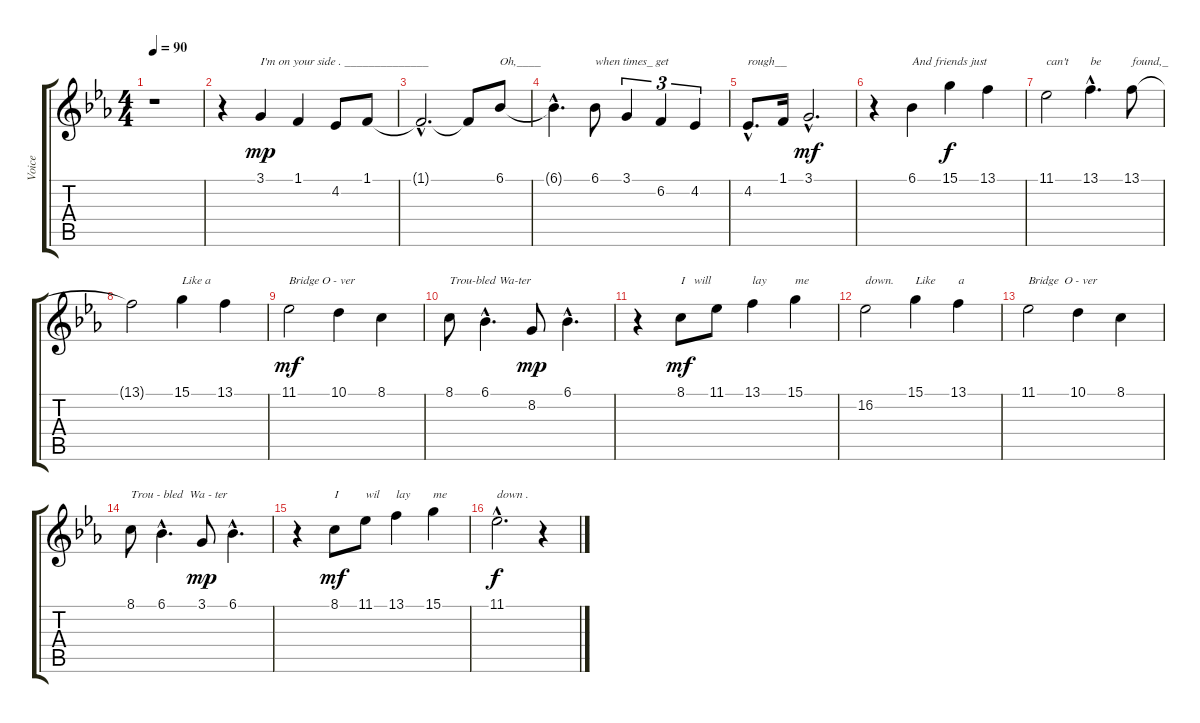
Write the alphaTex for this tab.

\track ("Voice" "Voice") {instrument clarinet}
\staff {score tabs}
\tuning (E4 B3 G3 D3 A2 E2) {hide}
\ts (4 4)
\tempo 90
\clef g2
\ks eb
r.1{dy p} |
r.4 3.1.4{txt "I'm on your side . ______________" dy mp} 1.1.4 4.2.8 1.1.8 |
1.1{hac t}.2{d} 1.1{t}.8 6.1.8{txt "Oh,____"} |
6.1{hac t}.4{d} 6.1.8{txt "when times_ get"} 3.1.4{tu (3 2)} 6.2.4{tu (3 2)} 4.2.4{tu (3 2)} |
4.2{hac}.8{d txt "rough__"} 1.1.16 3.1{hac}.2{d dy mf} |
r.4 6.1.4{txt "And friends just"} 15.1.4{dy f} 13.1.4 |
11.1.2{txt "can't "} 13.1{hac}.4{d txt "be "} 13.1.8{txt "found,_"} |
13.1{t}.2 15.1.4{txt "Like a"} 13.1.4 |
11.1.2{txt "Bridge O - ver" dy mf} 10.1.4 8.1.4 |
8.1.8{txt "Trou-bled Wa-ter"} 6.1{hac}.4{d} 8.2.8{dy mp} 6.1{hac}.4{d} |
r.4 8.1.8{txt "I   will" dy mf} 11.1.8 13.1.4{txt "lay"} 15.1.4{txt "me"} |
16.2.2{txt "down."} 15.1.4{txt "Like"} 13.1.4{txt "a"} |
11.1.2{txt "Bridge  O - ver"} 10.1.4 8.1.4 |
8.1.8{txt "Trou - bled  Wa - ter"} 6.1{hac}.4{d} 3.1.8{dy mp} 6.1{hac}.4{d} |
r.4 8.1.8{txt "I" dy mf} 11.1.8{txt "wil "} 13.1.4{txt "lay"} 15.1.4{txt "me"} |
11.1{hac}.2{d txt "down ." dy f} r.4
